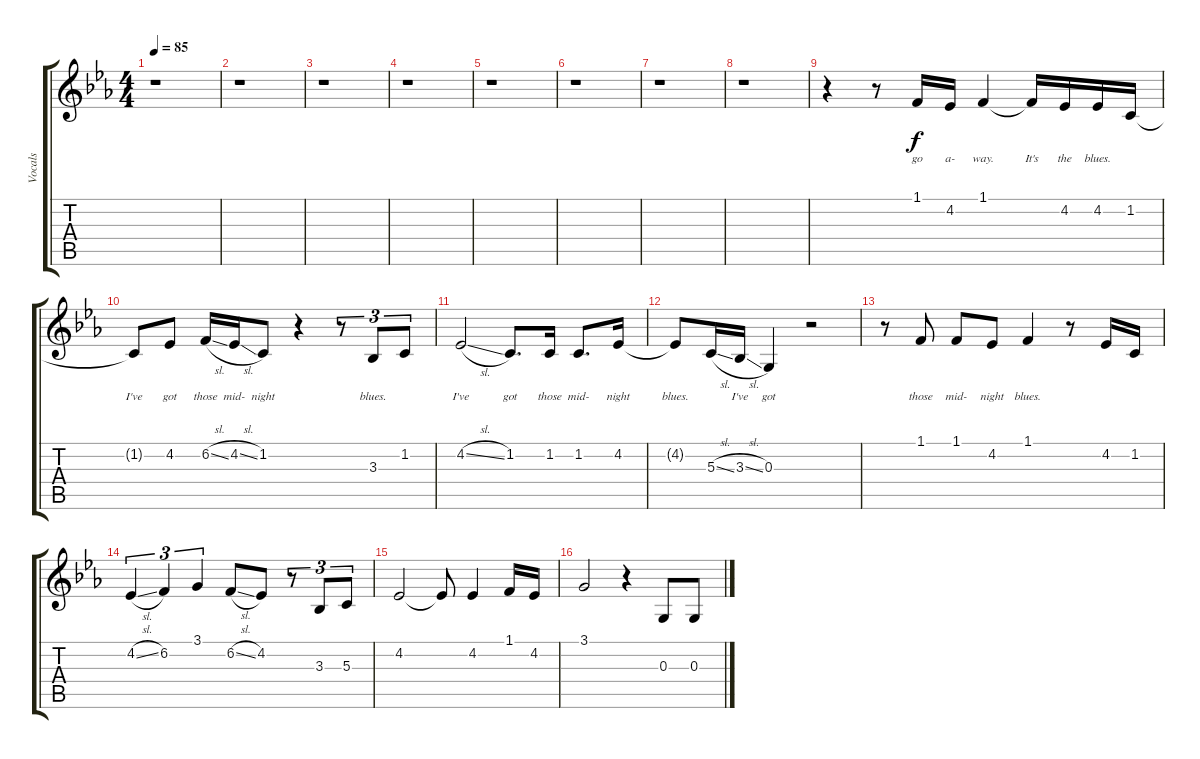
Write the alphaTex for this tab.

\track ("Vocals" "Vocals") {instrument clarinet}
\staff {score tabs}
\tuning (E4 B3 G3 D3 A2 E2) {hide}
\ts (4 4)
\tempo 85
\clef g2
\ks eb
r.1{dy f} |
r.1 |
r.1 |
r.1 |
r.1 |
r.1 |
r.1 |
r.1 |
r.4 r.8 1.1.16{lyrics (0 "go") lyrics (1 "") lyrics (2 "") lyrics (3 "") lyrics (4 "")} 4.2.16{lyrics (0 "a-") lyrics (1 "") lyrics (2 "") lyrics (3 "") lyrics (4 "")} 1.1.4{lyrics (0 "way.") lyrics (1 "") lyrics (2 "") lyrics (3 "") lyrics (4 "")} 1.1{t}.16{lyrics (0 "It's") lyrics (1 "") lyrics (2 "") lyrics (3 "") lyrics (4 "")} 4.2.16{lyrics (0 "the") lyrics (1 "") lyrics (2 "") lyrics (3 "") lyrics (4 "")} 4.2.16{lyrics (0 "blues.") lyrics (1 "") lyrics (2 "") lyrics (3 "") lyrics (4 "")} 1.2.16{lyrics (0 "") lyrics (1 "") lyrics (2 "") lyrics (3 "") lyrics (4 "")} |
1.2{t}.8{lyrics (0 "I've") lyrics (1 "") lyrics (2 "") lyrics (3 "") lyrics (4 "")} 4.2.8{lyrics (0 "got") lyrics (1 "") lyrics (2 "") lyrics (3 "") lyrics (4 "")} 6.2{sl}.16{lyrics (0 "those") lyrics (1 "") lyrics (2 "") lyrics (3 "") lyrics (4 "")} 4.2{sl}.16{lyrics (0 "mid-") lyrics (1 "") lyrics (2 "") lyrics (3 "") lyrics (4 "")} 1.2.8{lyrics (0 "night") lyrics (1 "") lyrics (2 "") lyrics (3 "") lyrics (4 "")} r.4 r.8{tu (3 2)} 3.3.8{tu (3 2) lyrics (0 "blues.") lyrics (1 "") lyrics (2 "") lyrics (3 "") lyrics (4 "")} 1.2.8{tu (3 2) lyrics (0 "") lyrics (1 "") lyrics (2 "") lyrics (3 "") lyrics (4 "")} |
4.2{sl}.2{lyrics (0 "I've") lyrics (1 "") lyrics (2 "") lyrics (3 "") lyrics (4 "")} 1.2.8{d lyrics (0 "got") lyrics (1 "") lyrics (2 "") lyrics (3 "") lyrics (4 "")} 1.2.16{lyrics (0 "those") lyrics (1 "") lyrics (2 "") lyrics (3 "") lyrics (4 "")} 1.2.8{d lyrics (0 "mid-") lyrics (1 "") lyrics (2 "") lyrics (3 "") lyrics (4 "")} 4.2.16{lyrics (0 "night") lyrics (1 "") lyrics (2 "") lyrics (3 "") lyrics (4 "")} |
4.2{t}.8{lyrics (0 "blues.") lyrics (1 "") lyrics (2 "") lyrics (3 "") lyrics (4 "")} 5.3{sl}.16{lyrics (0 "") lyrics (1 "") lyrics (2 "") lyrics (3 "") lyrics (4 "")} 3.3{sl}.16{lyrics (0 "I've") lyrics (1 "") lyrics (2 "") lyrics (3 "") lyrics (4 "")} 0.3.4{lyrics (0 "got") lyrics (1 "") lyrics (2 "") lyrics (3 "") lyrics (4 "")} r.2 |
r.8 1.1.8{lyrics (0 "those") lyrics (1 "") lyrics (2 "") lyrics (3 "") lyrics (4 "")} 1.1.8{lyrics (0 "mid-") lyrics (1 "") lyrics (2 "") lyrics (3 "") lyrics (4 "")} 4.2.8{lyrics (0 "night") lyrics (1 "") lyrics (2 "") lyrics (3 "") lyrics (4 "")} 1.1.4{lyrics (0 "blues.") lyrics (1 "") lyrics (2 "") lyrics (3 "") lyrics (4 "")} r.8 4.2.16 1.2.16 |
4.2{sl}.4{tu (3 2)} 6.2.4{tu (3 2)} 3.1.4{tu (3 2)} 6.2{sl}.8 4.2.8 r.8{tu (3 2)} 3.3.8{tu (3 2)} 5.3.8{tu (3 2)} |
4.2.2 4.2{t}.8 4.2.4 1.1.16 4.2.16 |
3.1.2 r.4 0.3.8 0.3.8
